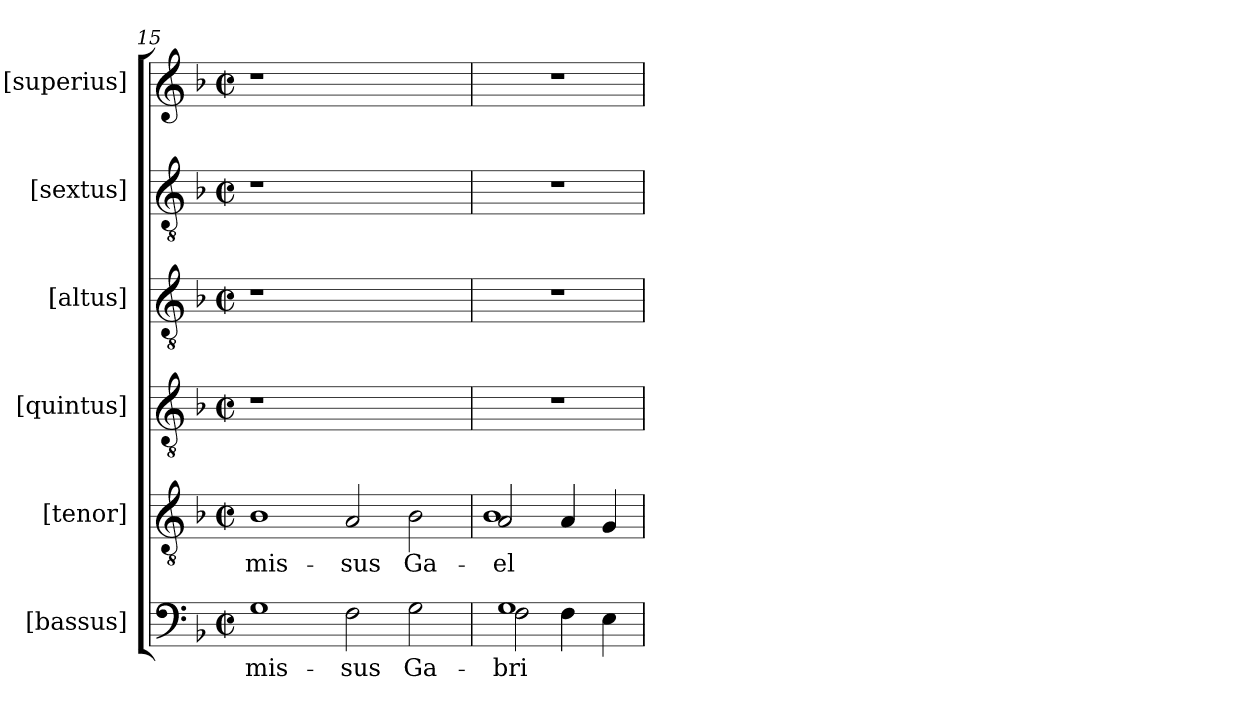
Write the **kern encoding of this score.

**kern	**text	**kern	**text	**kern	**kern	**kern	**kern
*part6	*part6	*part5	*part5	*part4	*part3	*part2	*part1
*staff6	*staff6	*staff5	*staff5	*staff4	*staff3	*staff2	*staff1
*I"[bassus]	*	*I"[tenor]	*	*I"[quintus]	*I"[altus]	*I"[sextus]	*I"[superius]
*I'[bassus]	*	*I'[tenor]	*	*I'[quintus]	*I'[altus]	*I'[sextus]	*I'[superius]
*clefF4	*	*clefGv2	*	*clefGv2	*clefGv2	*clefGv2	*clefG2
*k[b-]	*	*k[b-]	*	*k[b-]	*k[b-]	*k[b-]	*k[b-]
*F:	*	*F:	*	*F:	*F:	*F:	*F:
*M2/2	*	*M2/2	*	*M2/2	*M2/2	*M2/2	*M2/2
*met(c|)	*	*met(c|)	*	*met(c|)	*met(c|)	*met(c|)	*met(c|)
=15	=15	=15	=15	=15	=15	=15	=15
!	!LO:LY:b:cj	!	!LO:LY:b:cj	!	!	!	!
1G	mis-	1B-	mis-	1r	1r	1r	1r
!	!LO:LY:b:cj	!	!LO:LY:b:cj	!	!	!	!
2F\	-sus	2A/	-sus	1ryy	1ryy	1ryy	1ryy
!	!LO:LY:b:cj	!	!LO:LY:b:cj	!	!	!	!
2G\	Ga-	2B-\	Ga-	.	.	.	.
!!LO:PB:g=z
=16	=16	=16	=16	=16	=16	=16	=16
!	!LO:LY:b:cj	!	!	!	!	!	!
*^	*	*	*	*	*	*	*
!	!	!LO:LY:b:cj	!	!LO:LY:b:cj	!	!	!	!
*	*	*	*^	*	*	*	*	*
!	!	!	!	!	!LO:LY:b:cj	!	!	!	!
1G	2F\	-bri-	2A/	1B-	-el	1r	1r	1r	1r
.	4F\	.	4A/	.	.	.	.	.	.
.	4E\	.	4G/	.	.	.	.	.	.
*v	*v	*	*	*	*	*	*	*	*
*	*	*v	*v	*	*	*	*	*
=	=	=	=	=	=	=	=
*-	*-	*-	*-	*-	*-	*-	*-
